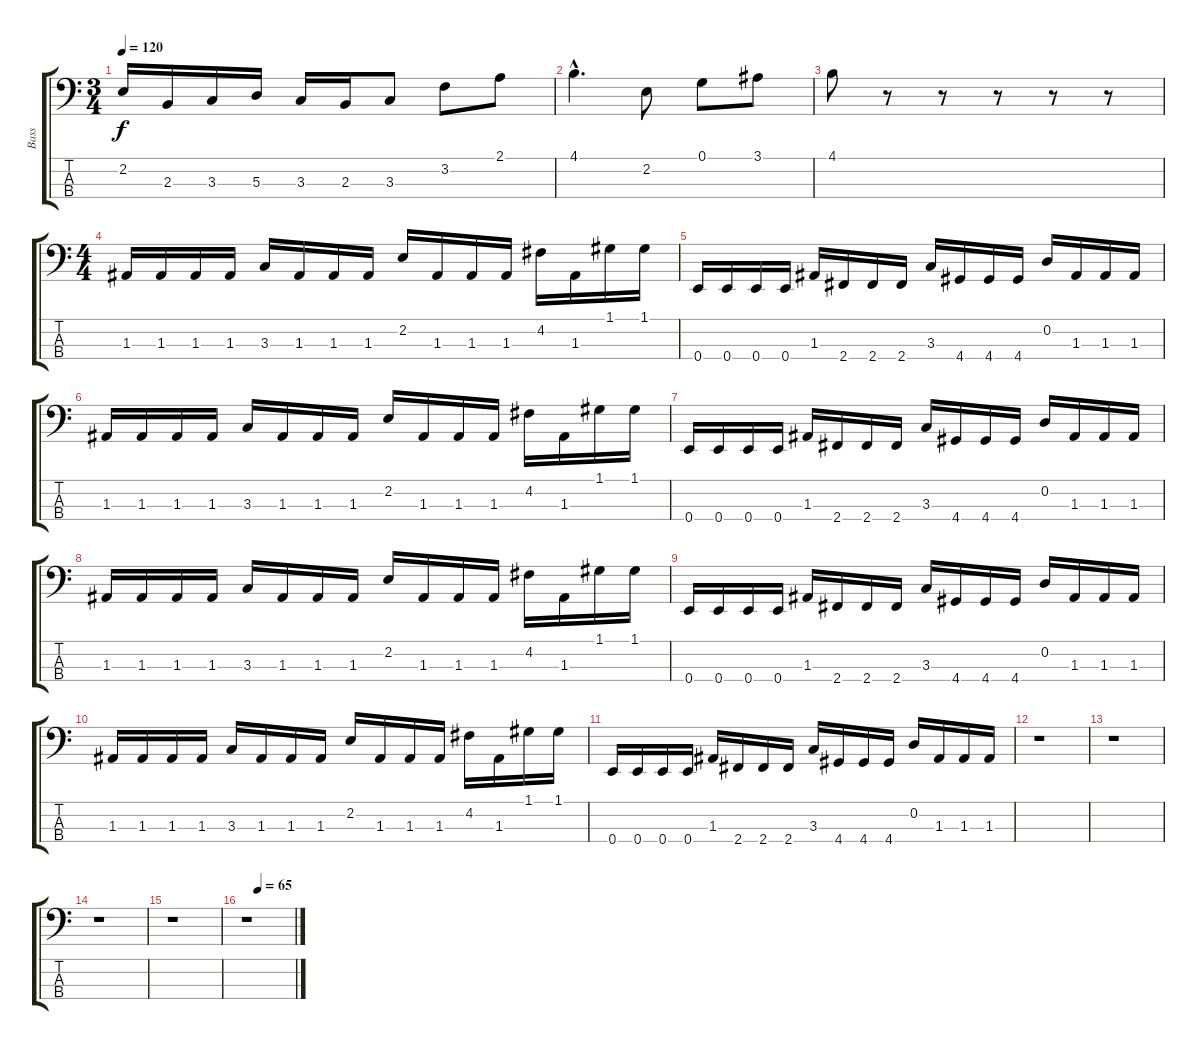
\track ("Bass" "Bass") {instrument electricbasspick}
\staff {score tabs}
\tuning (G2 D2 A1 E1) {hide}
\ts (3 4)
\tempo 120
\clef f4
\ks c
2.2.16{dy f} 2.3.16 3.3.16 5.3.16 3.3.16 2.3.16 3.3.8 3.2.8 2.1.8 |
4.1{hac}.4{d} 2.2.8 0.1.8 3.1.8 |
4.1.8 r.8 r.8 r.8 r.8 r.8 |
\ts (4 4)
1.3.16 1.3.16 1.3.16 1.3.16 3.3.16 1.3.16 1.3.16 1.3.16 2.2.16 1.3.16 1.3.16 1.3.16 4.2.16 1.3.16 1.1.16 1.1.16 |
0.4.16 0.4.16 0.4.16 0.4.16 1.3.16 2.4.16 2.4.16 2.4.16 3.3.16 4.4.16 4.4.16 4.4.16 0.2.16 1.3.16 1.3.16 1.3.16 |
1.3.16 1.3.16 1.3.16 1.3.16 3.3.16 1.3.16 1.3.16 1.3.16 2.2.16 1.3.16 1.3.16 1.3.16 4.2.16 1.3.16 1.1.16 1.1.16 |
0.4.16 0.4.16 0.4.16 0.4.16 1.3.16 2.4.16 2.4.16 2.4.16 3.3.16 4.4.16 4.4.16 4.4.16 0.2.16 1.3.16 1.3.16 1.3.16 |
1.3.16 1.3.16 1.3.16 1.3.16 3.3.16 1.3.16 1.3.16 1.3.16 2.2.16 1.3.16 1.3.16 1.3.16 4.2.16 1.3.16 1.1.16 1.1.16 |
0.4.16 0.4.16 0.4.16 0.4.16 1.3.16 2.4.16 2.4.16 2.4.16 3.3.16 4.4.16 4.4.16 4.4.16 0.2.16 1.3.16 1.3.16 1.3.16 |
1.3.16 1.3.16 1.3.16 1.3.16 3.3.16 1.3.16 1.3.16 1.3.16 2.2.16 1.3.16 1.3.16 1.3.16 4.2.16 1.3.16 1.1.16 1.1.16 |
0.4.16 0.4.16 0.4.16 0.4.16 1.3.16 2.4.16 2.4.16 2.4.16 3.3.16 4.4.16 4.4.16 4.4.16 0.2.16 1.3.16 1.3.16 1.3.16 |
r.1 |
r.1 |
r.1 |
r.1 |
\tempo (65 0.25)
r.1
